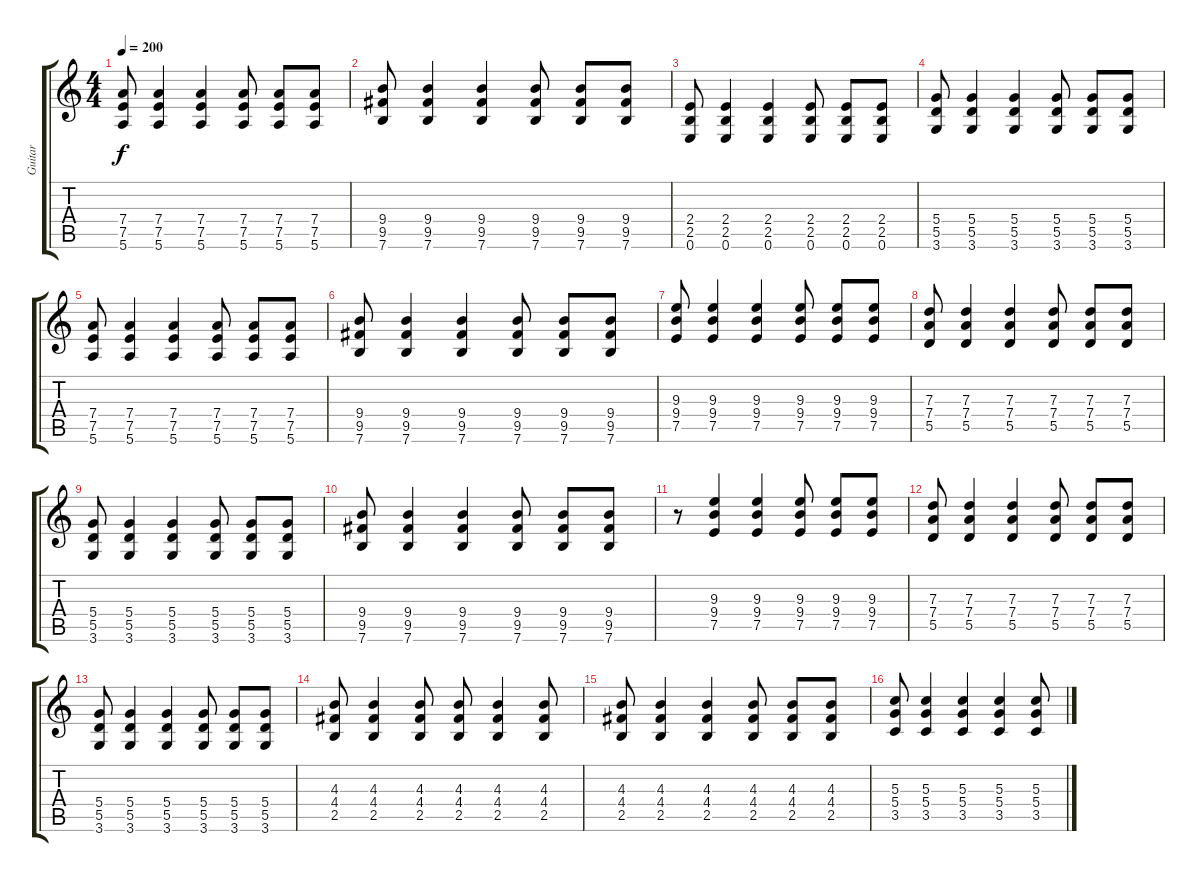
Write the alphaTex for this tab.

\track ("Guitar" "Guitar") {instrument distortionguitar}
\staff {score tabs}
\tuning (E4 B3 G3 D3 A2 E2) {hide}
\ts (4 4)
\tempo 200
\clef g2
\ks c
(7.4 7.5 5.6).8{dy f} (7.4 7.5 5.6).4 (7.4 7.5 5.6).4 (7.4 7.5 5.6).8 (7.4 7.5 5.6).8 (7.4 7.5 5.6).8 |
(9.4 9.5 7.6).8 (9.4 9.5 7.6).4 (9.4 9.5 7.6).4 (9.4 9.5 7.6).8 (9.4 9.5 7.6).8 (9.4 9.5 7.6).8 |
(2.4 2.5 0.6).8 (2.4 2.5 0.6).4 (2.4 2.5 0.6).4 (2.4 2.5 0.6).8 (2.4 2.5 0.6).8 (2.4 2.5 0.6).8 |
(5.4 5.5 3.6).8 (5.4 5.5 3.6).4 (5.4 5.5 3.6).4 (5.4 5.5 3.6).8 (5.4 5.5 3.6).8 (5.4 5.5 3.6).8 |
(7.4 7.5 5.6).8 (7.4 7.5 5.6).4 (7.4 7.5 5.6).4 (7.4 7.5 5.6).8 (7.4 7.5 5.6).8 (7.4 7.5 5.6).8 |
(9.4 9.5 7.6).8 (9.4 9.5 7.6).4 (9.4 9.5 7.6).4 (9.4 9.5 7.6).8 (9.4 9.5 7.6).8 (9.4 9.5 7.6).8 |
(9.3 9.4 7.5).8 (9.3 9.4 7.5).4 (9.3 9.4 7.5).4 (9.3 9.4 7.5).8 (9.3 9.4 7.5).8 (9.3 9.4 7.5).8 |
(7.3 7.4 5.5).8 (7.3 7.4 5.5).4 (7.3 7.4 5.5).4 (7.3 7.4 5.5).8 (7.3 7.4 5.5).8 (7.3 7.4 5.5).8 |
(5.4 5.5 3.6).8 (5.4 5.5 3.6).4 (5.4 5.5 3.6).4 (5.4 5.5 3.6).8 (5.4 5.5 3.6).8 (5.4 5.5 3.6).8 |
(9.4 9.5 7.6).8 (9.4 9.5 7.6).4 (9.4 9.5 7.6).4 (9.4 9.5 7.6).8 (9.4 9.5 7.6).8 (9.4 9.5 7.6).8 |
r.8 (9.3 9.4 7.5).4 (9.3 9.4 7.5).4 (9.3 9.4 7.5).8 (9.3 9.4 7.5).8 (9.3 9.4 7.5).8 |
(7.3 7.4 5.5).8 (7.3 7.4 5.5).4 (7.3 7.4 5.5).4 (7.3 7.4 5.5).8 (7.3 7.4 5.5).8 (7.3 7.4 5.5).8 |
(5.4 5.5 3.6).8 (5.4 5.5 3.6).4 (5.4 5.5 3.6).4 (5.4 5.5 3.6).8 (5.4 5.5 3.6).8 (5.4 5.5 3.6).8 |
(4.3 4.4 2.5).8 (4.3 4.4 2.5).4 (4.3 4.4 2.5).8 (4.3 4.4 2.5).8 (4.3 4.4 2.5).4 (4.3 4.4 2.5).8 |
(4.3 4.4 2.5).8 (4.3 4.4 2.5).4 (4.3 4.4 2.5).4 (4.3 4.4 2.5).8 (4.3 4.4 2.5).8 (4.3 4.4 2.5).8 |
(5.3 5.4 3.5).8 (5.3 5.4 3.5).4 (5.3 5.4 3.5).4 (5.3 5.4 3.5).4 (5.3 5.4 3.5).8
